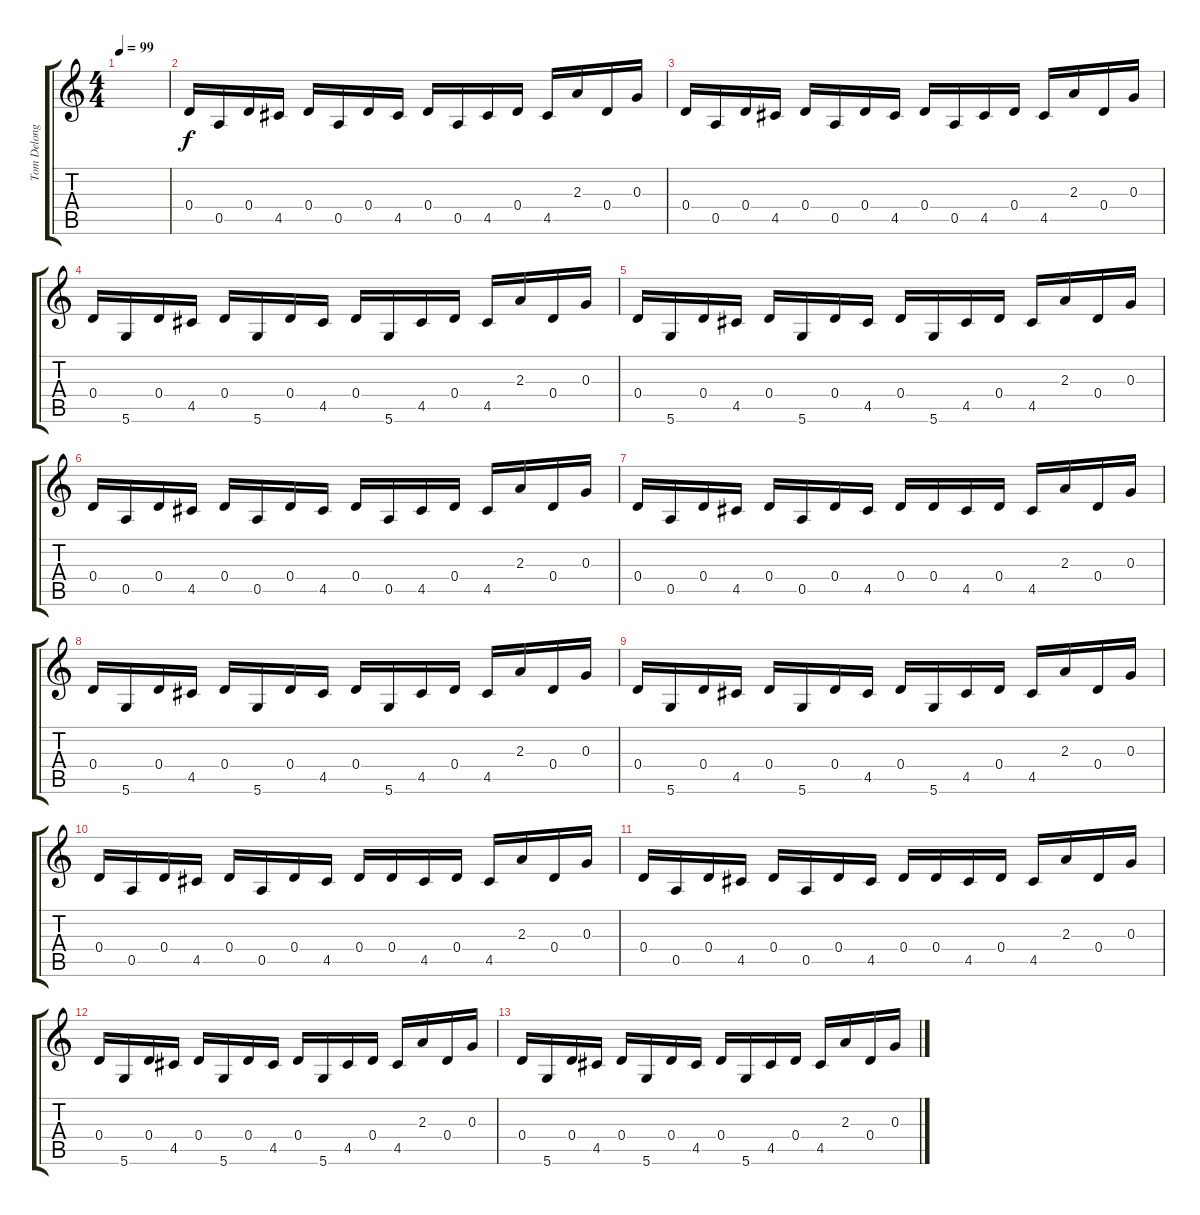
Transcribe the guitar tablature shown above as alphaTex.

\track ("Tom Delonge" "Tom Delong") {instrument electricguitarmuted}
\staff {score tabs}
\tuning (E4 B3 G3 D3 A2 D2) {hide}
\ts (4 4)
\tempo 99
\clef g2
\ks c
|
0.4.16 0.5.16 0.4.16 4.5.16 0.4.16 0.5.16 0.4.16 4.5.16 0.4.16 0.5.16 4.5.16 0.4.16 4.5.16 2.3.16 0.4.16 0.3.16 |
0.4.16 0.5.16 0.4.16 4.5.16 0.4.16 0.5.16 0.4.16 4.5.16 0.4.16 0.5.16 4.5.16 0.4.16 4.5.16 2.3.16 0.4.16 0.3.16 |
0.4.16 5.6.16 0.4.16 4.5.16 0.4.16 5.6.16 0.4.16 4.5.16 0.4.16 5.6.16 4.5.16 0.4.16 4.5.16 2.3.16 0.4.16 0.3.16 |
0.4.16 5.6.16 0.4.16 4.5.16 0.4.16 5.6.16 0.4.16 4.5.16 0.4.16 5.6.16 4.5.16 0.4.16 4.5.16 2.3.16 0.4.16 0.3.16 |
0.4.16 0.5.16 0.4.16 4.5.16 0.4.16 0.5.16 0.4.16 4.5.16 0.4.16 0.5.16 4.5.16 0.4.16 4.5.16 2.3.16 0.4.16 0.3.16 |
0.4.16 0.5.16 0.4.16 4.5.16 0.4.16 0.5.16 0.4.16 4.5.16 0.4.16 0.4.16 4.5.16 0.4.16 4.5.16 2.3.16 0.4.16 0.3.16 |
0.4.16 5.6.16 0.4.16 4.5.16 0.4.16 5.6.16 0.4.16 4.5.16 0.4.16 5.6.16 4.5.16 0.4.16 4.5.16 2.3.16 0.4.16 0.3.16 |
0.4.16 5.6.16 0.4.16 4.5.16 0.4.16 5.6.16 0.4.16 4.5.16 0.4.16 5.6.16 4.5.16 0.4.16 4.5.16 2.3.16 0.4.16 0.3.16 |
0.4.16 0.5.16 0.4.16 4.5.16 0.4.16 0.5.16 0.4.16 4.5.16 0.4.16 0.4.16 4.5.16 0.4.16 4.5.16 2.3.16 0.4.16 0.3.16 |
0.4.16 0.5.16 0.4.16 4.5.16 0.4.16 0.5.16 0.4.16 4.5.16 0.4.16 0.4.16 4.5.16 0.4.16 4.5.16 2.3.16 0.4.16 0.3.16 |
0.4.16 5.6.16 0.4.16 4.5.16 0.4.16 5.6.16 0.4.16 4.5.16 0.4.16 5.6.16 4.5.16 0.4.16 4.5.16 2.3.16 0.4.16 0.3.16 |
0.4.16 5.6.16 0.4.16 4.5.16 0.4.16 5.6.16 0.4.16 4.5.16 0.4.16 5.6.16 4.5.16 0.4.16 4.5.16 2.3.16 0.4.16 0.3.16
